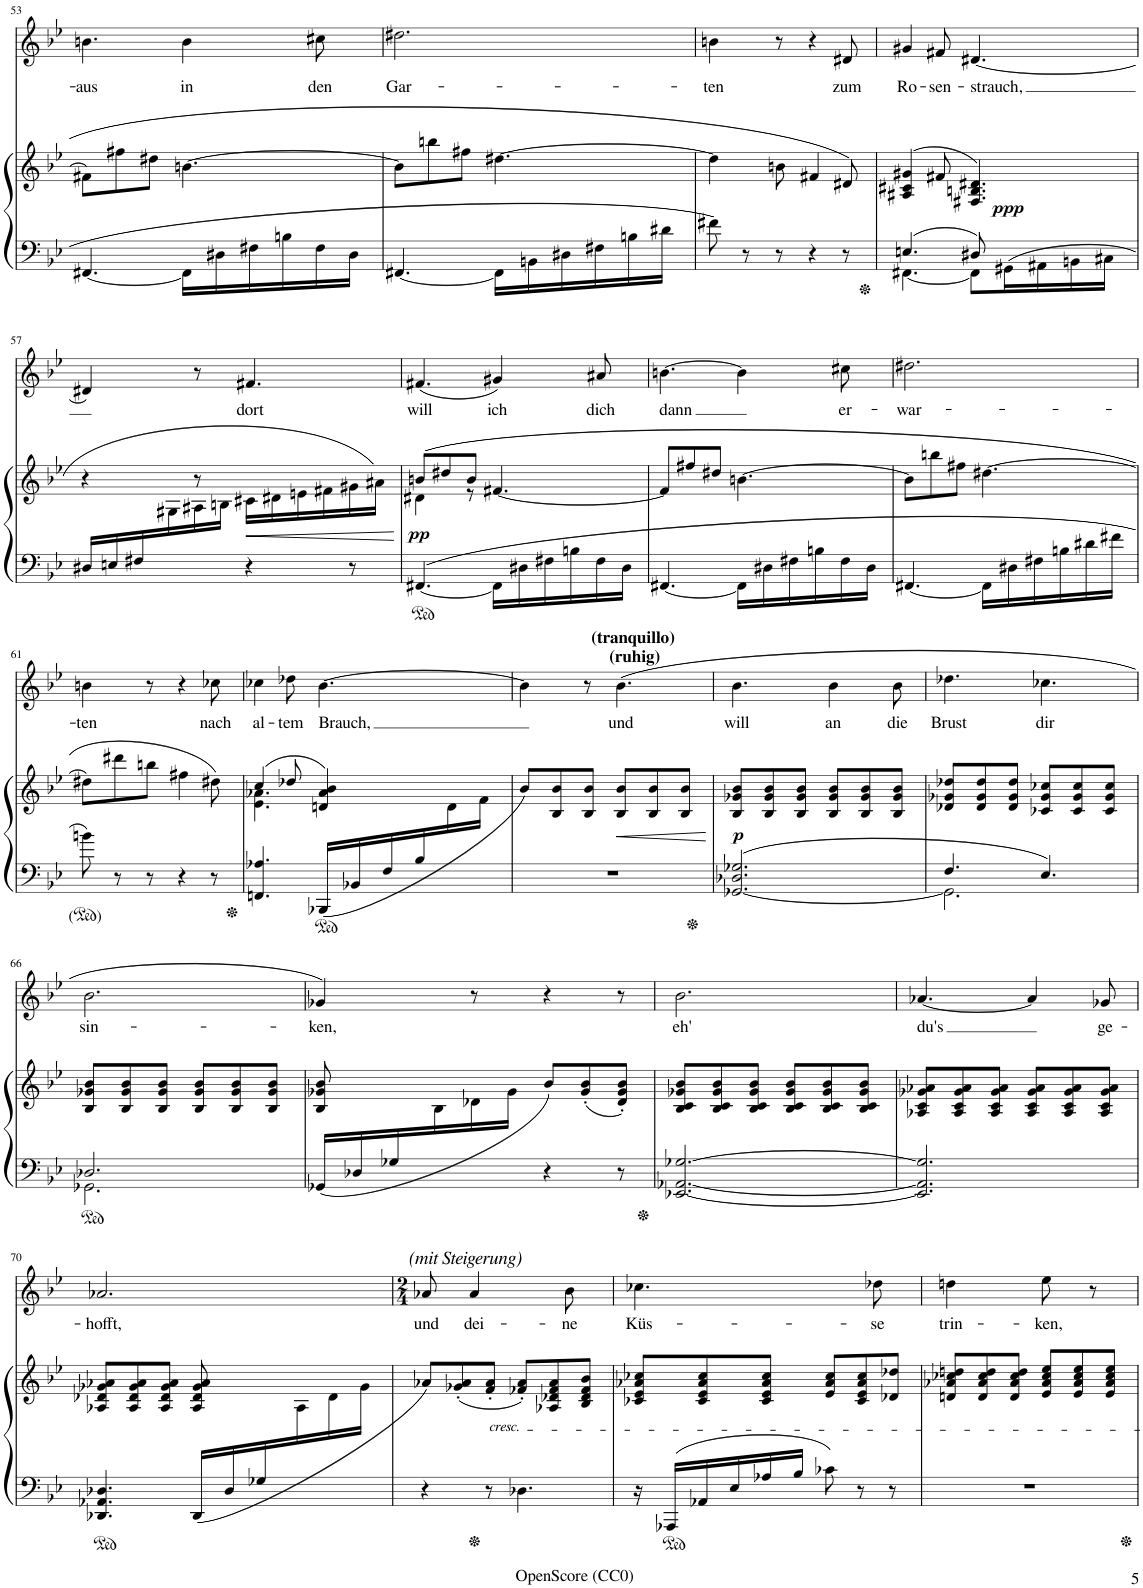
**kern	**kern	**dynam	**kern	**text
*part2	*part2	*part2	*part1	*part1
*staff3	*staff2	*staff2/3	*staff1	*staff1
*I"Piano	*	*	*I"Gesang Voice	*
*I'Pno	*	*	*	*
!!LO:PB:g=z
*clefF4	*clefG2	*	*clefG2	*
*k[b-e-]	*k[b-e-]	*	*k[b-e-]	*
*M6/8	*M6/8	*	*M6/8	*
=53	=53	=53	=53	=53
!	!	!	!	!LO:LY:b
[<4.FF#X/	8f#X\L]	.	4.bn\	-aus
.	8ff#X\	.	.	.
.	8dd#X\J	.	.	.
!	!	!	!	!LO:LY:b
16FF#\LL]	[4.bn\	.	4b\	in
16D#X\	.	.	.	.
16F#X\	.	.	.	.
16Bn\	.	.	.	.
!	!	!	!	!LO:LY:b
16F#\	.	.	8cc#X\	den
16D#\JJ	.	.	.	.
=54	=54	=54	=54	=54
!	!	!	!	!LO:LY:b
[<4.FF#X/	8b\L]	.	2.dd#X\	Gar-
.	8bbn\	.	.	.
.	8ff#X\J	.	.	.
16FF#\LL]	[4.dd#X\	.	.	.
16BBn\	.	.	.	.
16D#X\	.	.	.	.
16F#X\	.	.	.	.
16Bn\	.	.	.	.
16d#X\JJ	.	.	.	.
=55	=55	=55	=55	=55
!	!	!	!	!LO:LY:b
8f#X\	4dd#\]	.	4bn\	-ten
8r	.	.	.	.
8r	8bn\	.	8r	.
4r	4f#X/	.	4r	.
!	!	!	!	!LO:LY:b
8r	8d#X/	.	8d#X/	zum
=56	=56	=56	=56	=56
*^	*	*	*	*
!	!	!	!	!	!LO:LY:b
4.En/	[<4.FF#X\	(>4A#X/ 4c#X/ 4g#X/	.	4g#X/	Ro-
!	!	!	!	!	!LO:LY:b
.	.	8f#X/	.	8f#X/	-sen-
!	!	!	!	!	!LO:LY:b
8D#X/	8FF#\L]	4.F#X/ 4.Bn/ 4.d#X/)	.	[4.d#X/	-strauch,
!	!	!	!LO:DY:a=2	!	!
4ryy	(>16GG#X\L	.	ppp	.	.
.	16AA#X\	.	.	.	.
.	16BBn\	.	.	.	.
.	16C#X\JJ	.	.	.	.
*v	*v	*	*	*	*
!!LO:LB:g=z
=57	=57	=57	=57	=57
*	*^	*	*	*
16D#X/LL	4r	8.ryy	.	4d#X/]	.
16En/	.	.	.	.	.
16F#X/	.	.	.	.	.
8.ryy	.	16G#X\	.	.	.
.	8r	16A#X\	.	8r	.
.	.	16Bn\JJ	.	.	.
!	!	!	!LO:HP:b	!	!LO:LY:b
4r	16c#X\LL	4.ryy	<	4.f#X/	dort
.	16d#X\	.	.	.	.
.	16en\	.	.	.	.
.	16f#X\	.	.	.	.
8r	16g#X\	.	.	.	.
.	16a#X\JJ)	.	.	.	.
*	*v	*v	*	*	*
.	.	[	.	.
=58	=58	=58	=58	=58
*	*^	*	*	*
!	!	!	!LO:DY:b	!	!LO:LY:b
[<4.FF#X/	(8bn/L	4d#X\	pp	(4.f#X/	will
.	8dd#X/	.	.	.	.
.	8b/J	8r	.	.	.
!	!	!	!	!	!LO:LY:b
16FF#\LL]	[4.f#X/	4.ryy	.	4g#X/)	ich
16D#X\	.	.	.	.	.
16F#X\	.	.	.	.	.
16Bn\	.	.	.	.	.
!	!	!	!	!	!LO:LY:b
16F#\	.	.	.	8a#X/	dich
16D#\JJ	.	.	.	.	.
*	*v	*v	*	*	*
=59	=59	=59	=59	=59
!	!	!	!	!LO:LY:b
[<4.FF#X/	8f#/L]	.	[4.bn\	dann
.	8ff#X/	.	.	.
.	8dd#X/J	.	.	.
16FF#\LL]	[4.bn\	.	4b\]	.
16D#X\	.	.	.	.
16F#X\	.	.	.	.
16Bn\	.	.	.	.
!	!	!	!	!LO:LY:b
16F#\	.	.	8cc#X\	er-
16D#\JJ	.	.	.	.
=60	=60	=60	=60	=60
!	!	!	!	!LO:LY:b
[<4.FF#X/	8b\L]	.	2.dd#X\	-war-
.	8bbn\	.	.	.
.	8ff#X\J	.	.	.
16FF#\LL]	[4.dd#X\	.	.	.
16D#X\	.	.	.	.
16F#X\	.	.	.	.
16Bn\	.	.	.	.
16d#X\	.	.	.	.
16f#X\JJ	.	.	.	.
!!LO:LB:g=z
=61	=61	=61	=61	=61
!	!	!	!	!LO:LY:b
8bn\	8dd#X\L]	.	4bn\	-ten
8r	8ddd#X\	.	.	.
8r	8bbn\J	.	8r	.
4r	4ff#X\	.	4r	.
!	!	!	!	!LO:LY:b
8r	8dd#X\)	.	8cc-X\	nach
=62	=62	=62	=62	=62
*	*^	*	*	*
*	*	*^	*	*	*
!	!	!	!	!	!	!LO:LY:b
4.FFn/ 4.A-X/	(4cc/	4.e-\ 4.a-X\	8ryy	.	4cc-X\	al-
!	!	!	!	!	!	!LO:LY:b
*	*	*v	*v	*	*	*
.	8dd-X/	.	.	8dd-X\	-tem
!	!	!	!	!	!LO:LY:b
(<16BBB-X/LL	4dn/ 4a-/ 4b-/)	4.ryy	.	[4.b-\	Brauch,
16BB-X/	.	.	.	.	.
16F/	.	.	.	.	.
16B-/	.	.	.	.	.
*	*	*^	*	*	*
8ryy	8ryy	.	16d\	.	.	.
.	.	.	16f\JJ	.	.	.
*	*v	*v	*v	*	*	*
=63	=63	=63	=63	=63
*^	*	*	*	*
2.r	4.ryy	8b-/L)	.	4b-\]	.
.	.	8B-/ 8b-/	.	.	.
.	.	8B-/ 8b-/J	.	8r	.
!	!	!	!	!LO:TX:a:B:t=(tranquillo)	!
!	!	!	!	!LO:TX:a:B:t=(ruhig)	!
!	!	!	!LO:HP:b	!	!LO:LY:b
.	4.ryy	8B-/ 8b-/L	<	(4.b-\	und
.	.	8B-/ 8b-/	.	.	.
.	.	8B-/ 8b-/J	.	.	.
*v	*v	*	*	*	*
.	.	[	.	.
=64	=64	=64	=64	=64
!	!	!LO:DY:b	!	!LO:LY:b
[<2.GG-X/ 2.D-X/ 2.G-X/	8B-/ 8g-X/ 8b-/L	p	4.b-\	will
.	8B-/ 8g-/ 8b-/	.	.	.
.	8B-/ 8g-/ 8b-/J	.	.	.
!	!	!	!	!LO:LY:b
.	8B-/ 8g-/ 8b-/L	.	4b-\	an
.	8B-/ 8g-/ 8b-/	.	.	.
!	!	!	!	!LO:LY:b
.	8B-/ 8g-/ 8b-/J	.	8b-\	die
=65	=65	=65	=65	=65
*^	*	*	*	*
!	!	!	!	!	!LO:LY:b
4.F/	2.GG-\]	8d-X/ 8g-X/ 8dd-X/L	.	4.dd-X\	Brust
.	.	8d-/ 8g-/ 8dd-/	.	.	.
.	.	8d-/ 8g-/ 8dd-/J	.	.	.
!	!	!	!	!	!LO:LY:b
4.E-/	.	8c-X/ 8g-/ 8cc-X/L	.	4.cc-X\	dir
.	.	8c-/ 8g-/ 8cc-/	.	.	.
.	.	8c-/ 8g-/ 8cc-/J	.	.	.
!!LO:LB:g=z
=66	=66	=66	=66	=66	=66
!	!	!	!	!	!LO:LY:b
2.D-X/	2.GG-X\	8B-/ 8g-X/ 8b-/L	.	2.b-\	sin-
.	.	8B-/ 8g-/ 8b-/	.	.	.
.	.	8B-/ 8g-/ 8b-/J	.	.	.
.	.	8B-/ 8g-/ 8b-/L	.	.	.
.	.	8B-/ 8g-/ 8b-/	.	.	.
.	.	8B-/ 8g-/ 8b-/J	.	.	.
*v	*v	*	*	*	*
=67	=67	=67	=67	=67
*	*^	*	*	*
!	!	!	!	!	!LO:LY:b
(<16GG-X/LL	8B-/ 8g-X/ 8b-/	8.ryy	.	4g-X/)	-ken,
16D-X/	.	.	.	.	.
16G-X/	8ryy	.	.	.	.
8.ryy	.	16B-\	.	.	.
.	8ryy	16d-X\	.	8r	.
.	.	16g-\JJ	.	.	.
4r	(8b-/L	4.ryy	.	4r	.
.	(8g-/' 8b-/'	.	.	.	.
8r	8d-/' 8g-/' 8b-/'J)	.	.	8r	.
*	*v	*v	*	*	*
=68	=68	=68	=68	=68
!	!	!	!	!LO:LY:b
[2.EE-X/ [2.AA-X/ [2.G-X/	8B-/ 8c/ 8g-X/ 8b-/L	.	2.b-\	eh'
.	8B-/ 8c/ 8g-/ 8b-/	.	.	.
.	8B-/ 8c/ 8g-/ 8b-/J	.	.	.
.	8B-/ 8c/ 8g-/ 8b-/L	.	.	.
.	8B-/ 8c/ 8g-/ 8b-/	.	.	.
.	8B-/ 8c/ 8g-/ 8b-/J	.	.	.
=69	=69	=69	=69	=69
!	!	!	!	!LO:LY:b
2.EE-/] 2.AA-/] 2.G-/]	8A-X/ 8c/ 8g-X/ 8a-X/L	.	[4.a-X/	du's
.	8A-/ 8c/ 8g-/ 8a-/	.	.	.
.	8A-/ 8c/ 8g-/ 8a-/J	.	.	.
.	8A-/ 8c/ 8g-/ 8a-/L	.	4a-/]	.
.	8A-/ 8c/ 8g-/ 8a-/	.	.	.
!	!	!	!	!LO:LY:b
.	8A-/ 8c/ 8g-/ 8a-/J	.	8g-X/	ge-
!!LO:LB:g=z
=70	=70	=70	=70	=70
*	*^	*	*	*
!	!	!	!	!	!LO:LY:b
4.DD-X/ 4.AA-X/ 4.D-X/	8A-X/ 8d-X/ 8g-X/ 8a-X/L	16ryy	.	2.a-X/	-hofft,
*	*v	*v	*	*	*
.	8A-/ 8d-/ 8g-/ 8a-/	.	.	.
.	8A-/ 8d-/ 8g-/ 8a-/J	.	.	.
16DD-/LL	8A-/ 8d-/ 8g-/ 8a-/	.	.	.
16D-/	.	.	.	.
16G-X/	4ryy	.	.	.
*	*^	*	*	*
8.ryy	.	16A-\	.	.	.
.	.	16d-\	.	.	.
.	.	16g-\JJ	.	.	.
*	*v	*v	*	*	*
=71	=71	=71	=71	=71
*	*	*	*M2/4	*
*	*^	*	*	*
!	!	!	!	!LO:TX:a:i:t=(mit Steigerung)	!
!	!	!	!	!	!LO:LY:b
*	*v	*v	*	*	*
4r	8a-X/L)	.	8a-X/	und
!	!	!	!	!LO:LY:b
.	(8g-X/' 8a-/'	.	4a-/	dei-
!	!LO:TX:b:i:t=cresc.	!	!	!
8r	8f/' 8a-/'J	.	.	.
!	!	!	!	!LO:LY:b
4.D-X\	8f-X/' 8a-/'L)	.	8b-\	-ne
.	8A-X/ 8d-X/ 8f-/ 8a-/	.	4ryy	.
.	8B-/ 8d-/ 8f-/ 8b-/J	.	.	.
=72	=72	=72	=72	=72
!	!	!	!	!LO:LY:b
16r	8c-X/ 8e-/ 8a-X/ 8cc-X/L	.	4.cc-X\	Küs-
16AAA-X/LL	.	.	.	.
16AA-X/	8c-/ 8e-/ 8a-/ 8cc-/	.	.	.
16E-/	.	.	.	.
16A-X/	8c-/ 8e-/ 8a-/ 8cc-/J	.	.	.
16B-/JJ	.	.	.	.
!	!	!	!	!LO:LY:b
8c-X\	8e-/ 8a-/ 8cc-/L	.	8dd-X\	-se
8r	8c-/ 8e-/ 8a-/ 8cc-/	.	4ryy	.
8r	8d-X/ 8dd-X/J	.	.	.
=73	=73	=73	=73	=73
*^	*	*	*	*
!	!	!	!	!	!LO:LY:b
2.r	4.ryy	8dn/ 8a-X/ 8cc-X/ 8ddn/L	.	4ddn\	trin-
.	.	8d/ 8a-/ 8cc-/ 8dd/	.	.	.
!	!	!	!	!	!LO:LY:b
.	.	8d/ 8a-/ 8cc-/ 8dd/J	.	8ee-\	-ken,
.	4ryy	8e-/ 8a-/ 8cc-/ 8ee-/L	.	8r	.
.	.	8e-/ 8a-/ 8cc-/ 8ee-/	.	4ryy	.
.	8ryy	8e-/ 8a-/ 8cc-/ 8ee-/J	.	.	.
*v	*v	*	*	*	*
=	=	=	=	=
*-	*-	*-	*-	*-
